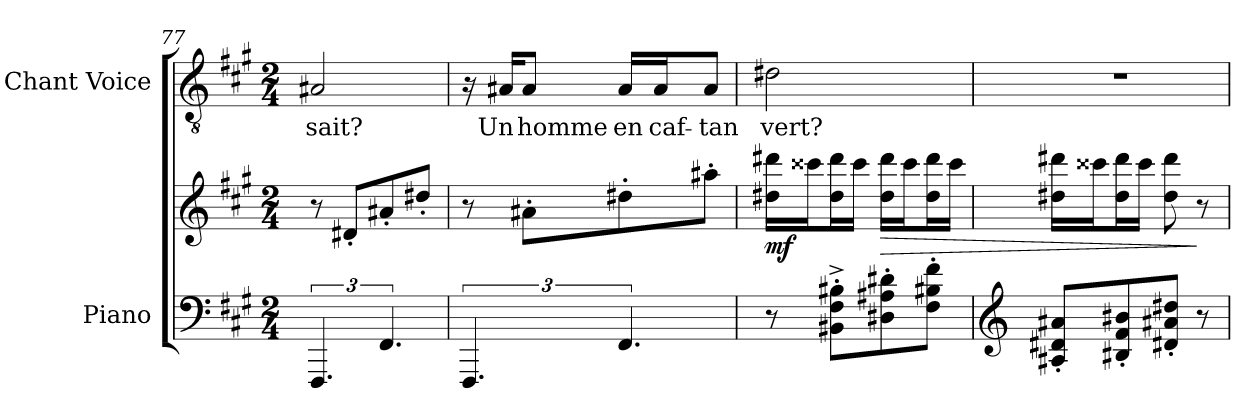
**kern	**kern	**dynam	**kern	**text
*part2	*part2	*part2	*part1	*part1
*staff3	*staff2	*staff2/3	*staff1	*staff1
*I"Piano	*	*	*I"Chant Voice	*
*I'Pno	*	*	*	*
*clefF4	*clefG2	*	*clefGv2	*
*k[f#c#g#]	*k[f#c#g#]	*	*k[f#c#g#]	*
*M2/4	*M2/4	*	*M2/4	*
=77	=77	=77	=77	=77
6.FFF#/	8r	.	2A#X/	-sait?
.	8d#X'/L	.	.	.
6.FF#/	8a#X'/	.	.	.
.	8dd#X'/J	.	.	.
=78	=78	=78	=78	=78
6.FFF#/	8r	.	16r	.
.	.	.	16A#X/KL	Un
.	8a#X'\L	.	8A#/J	homme
6.FF#/	8dd#X'\	.	16A#/LL	en
.	.	.	16A#/J	caf-
.	8aa#X'\J	.	8A#/J	-tan
=79	=79	=79	=79	=79
!	!	!LO:DY:b	!	!
8r	16dd#X\ 16ddd#X\LL	mf	2d#X\	vert?
.	16ccc##X\J	.	.	.
8BB#X\'^< 8F#\'^< 8B#X\'^<L	16dd#\ 16ddd#\L	.	.	.
.	16ccc##\JJ	.	.	.
!	!	!LO:HP:b	!	!
8D#X\' 8A#X\' 8d#X\'	16dd#\ 16ddd#\LL	>	.	.
.	16ccc##\J	.	.	.
8F#\' 8B#X\' 8f#\'J	16dd#\ 16ddd#\L	.	.	.
.	16ccc##\JJ	.	.	.
=80	=80	=80	=80	=80
*clefG2	*	*	*	*
8A#X/' 8d#X/' 8a#X/'L	16dd#X\ 16ddd#X\LL	.	2r	.
.	16ccc##X\J	.	.	.
8B#X/' 8f#/' 8b#X/'	16dd#\ 16ddd#\L	.	.	.
.	16ccc##\JJ	.	.	.
8d#X/' 8a#X/' 8dd#X/'J	8dd#\ 8ddd#\	.	.	.
8r	8r	]	.	.
=	=	=	=	=
*-	*-	*-	*-	*-
